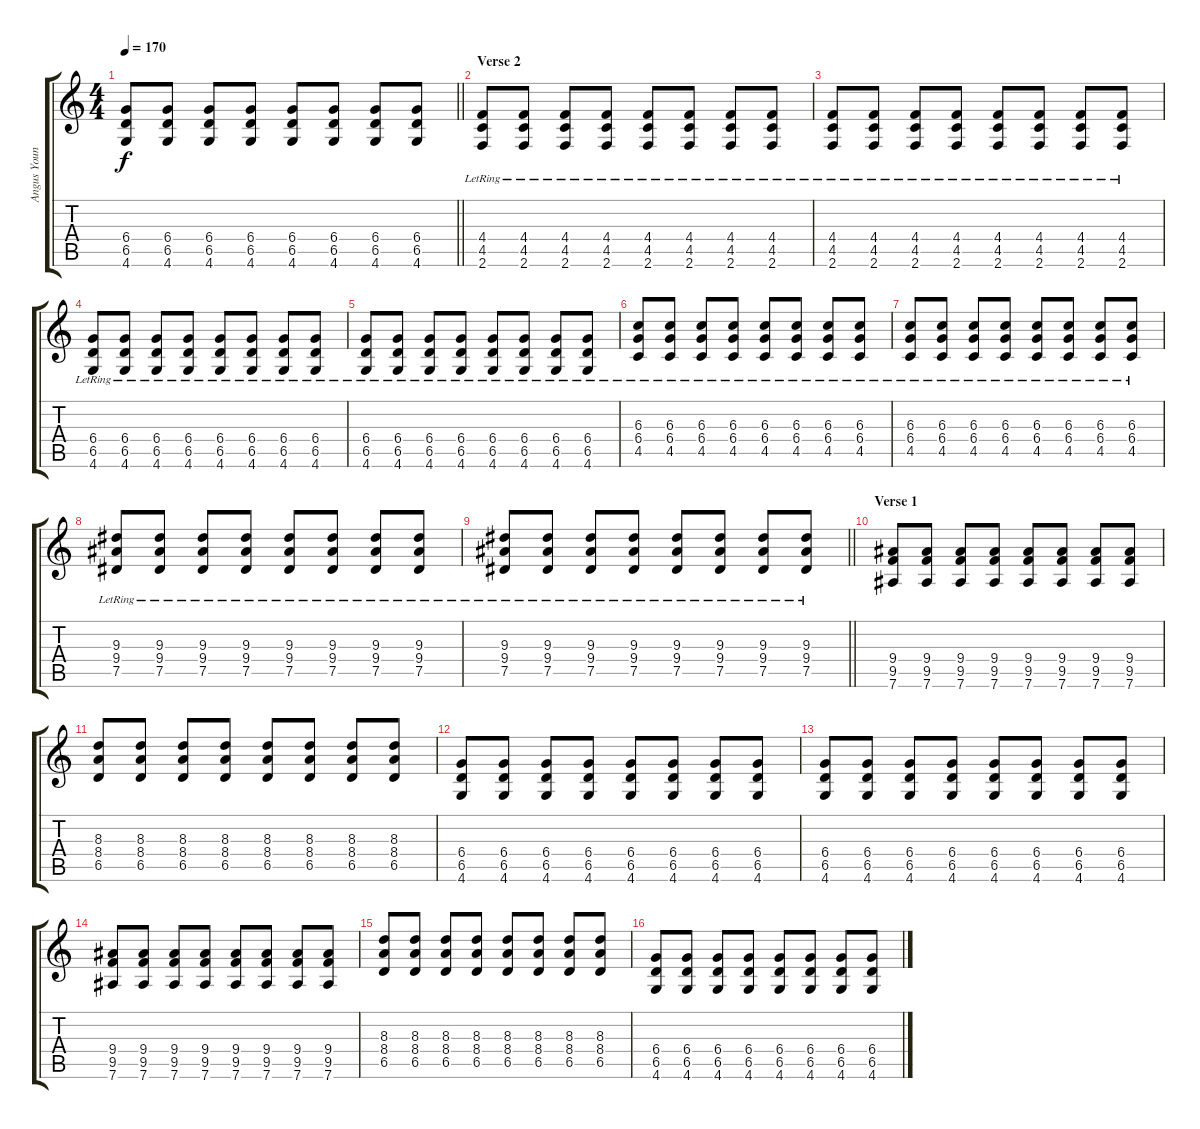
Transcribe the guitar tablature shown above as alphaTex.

\track ("Angus Young (Bernd)" "Angus Youn") {instrument overdrivenguitar}
\staff {score tabs}
\tuning (Eb4 Bb3 Gb3 Db3 Ab2 Eb2) {hide}
\ts (4 4)
\tempo 170
\clef g2
\barLineRight lightlight
\ks c
(6.4 6.5 4.6).8{dy f} (6.4 6.5 4.6).8 (6.4 6.5 4.6).8 (6.4 6.5 4.6).8 (6.4 6.5 4.6).8 (6.4 6.5 4.6).8 (6.4 6.5 4.6).8 (6.4 6.5 4.6).8 |
\section ("" "Verse 2")
(4.4{lr} 4.5{lr} 2.6{lr}).8 (4.4{lr} 4.5{lr} 2.6{lr}).8 (4.4{lr} 4.5{lr} 2.6{lr}).8 (4.4{lr} 4.5{lr} 2.6{lr}).8 (4.4{lr} 4.5{lr} 2.6{lr}).8 (4.4{lr} 4.5{lr} 2.6{lr}).8 (4.4{lr} 4.5{lr} 2.6{lr}).8 (4.4{lr} 4.5{lr} 2.6{lr}).8 |
(4.4{lr} 4.5{lr} 2.6{lr}).8 (4.4{lr} 4.5{lr} 2.6{lr}).8 (4.4{lr} 4.5{lr} 2.6{lr}).8 (4.4{lr} 4.5{lr} 2.6{lr}).8 (4.4{lr} 4.5{lr} 2.6{lr}).8 (4.4{lr} 4.5{lr} 2.6{lr}).8 (4.4{lr} 4.5{lr} 2.6{lr}).8 (4.4{lr} 4.5{lr} 2.6{lr}).8 |
(6.4{lr} 6.5{lr} 4.6{lr}).8 (6.4{lr} 6.5{lr} 4.6{lr}).8 (6.4{lr} 6.5{lr} 4.6{lr}).8 (6.4{lr} 6.5{lr} 4.6{lr}).8 (6.4{lr} 6.5{lr} 4.6{lr}).8 (6.4{lr} 6.5{lr} 4.6{lr}).8 (6.4{lr} 6.5{lr} 4.6{lr}).8 (6.4{lr} 6.5{lr} 4.6{lr}).8 |
(6.4{lr} 6.5{lr} 4.6{lr}).8 (6.4{lr} 6.5{lr} 4.6{lr}).8 (6.4{lr} 6.5{lr} 4.6{lr}).8 (6.4{lr} 6.5{lr} 4.6{lr}).8 (6.4{lr} 6.5{lr} 4.6{lr}).8 (6.4{lr} 6.5{lr} 4.6{lr}).8 (6.4{lr} 6.5{lr} 4.6{lr}).8 (6.4{lr} 6.5{lr} 4.6{lr}).8 |
(6.3{lr} 6.4{lr} 4.5{lr}).8 (6.3{lr} 6.4{lr} 4.5{lr}).8 (6.3{lr} 6.4{lr} 4.5{lr}).8 (6.3{lr} 6.4{lr} 4.5{lr}).8 (6.3{lr} 6.4{lr} 4.5{lr}).8 (6.3{lr} 6.4{lr} 4.5{lr}).8 (6.3{lr} 6.4{lr} 4.5{lr}).8 (6.3{lr} 6.4{lr} 4.5{lr}).8 |
(6.3{lr} 6.4{lr} 4.5{lr}).8 (6.3{lr} 6.4{lr} 4.5{lr}).8 (6.3{lr} 6.4{lr} 4.5{lr}).8 (6.3{lr} 6.4{lr} 4.5{lr}).8 (6.3{lr} 6.4{lr} 4.5{lr}).8 (6.3{lr} 6.4{lr} 4.5{lr}).8 (6.3{lr} 6.4{lr} 4.5{lr}).8 (6.3{lr} 6.4{lr} 4.5{lr}).8 |
(9.3{lr} 9.4{lr} 7.5{lr}).8 (9.3{lr} 9.4{lr} 7.5{lr}).8 (9.3{lr} 9.4{lr} 7.5{lr}).8 (9.3{lr} 9.4{lr} 7.5{lr}).8 (9.3{lr} 9.4{lr} 7.5{lr}).8 (9.3{lr} 9.4{lr} 7.5{lr}).8 (9.3{lr} 9.4{lr} 7.5{lr}).8 (9.3{lr} 9.4{lr} 7.5{lr}).8 |
\barLineRight lightlight
(9.3{lr} 9.4{lr} 7.5{lr}).8 (9.3{lr} 9.4{lr} 7.5{lr}).8 (9.3{lr} 9.4{lr} 7.5{lr}).8 (9.3{lr} 9.4{lr} 7.5{lr}).8 (9.3{lr} 9.4{lr} 7.5{lr}).8 (9.3{lr} 9.4{lr} 7.5{lr}).8 (9.3{lr} 9.4{lr} 7.5{lr}).8 (9.3{lr} 9.4{lr} 7.5{lr}).8 |
\section ("" "Verse 1")
(9.4 9.5 7.6).8 (9.4 9.5 7.6).8 (9.4 9.5 7.6).8 (9.4 9.5 7.6).8 (9.4 9.5 7.6).8 (9.4 9.5 7.6).8 (9.4 9.5 7.6).8 (9.4 9.5 7.6).8 |
(8.3 8.4 6.5).8 (8.3 8.4 6.5).8 (8.3 8.4 6.5).8 (8.3 8.4 6.5).8 (8.3 8.4 6.5).8 (8.3 8.4 6.5).8 (8.3 8.4 6.5).8 (8.3 8.4 6.5).8 |
(6.4 6.5 4.6).8 (6.4 6.5 4.6).8 (6.4 6.5 4.6).8 (6.4 6.5 4.6).8 (6.4 6.5 4.6).8 (6.4 6.5 4.6).8 (6.4 6.5 4.6).8 (6.4 6.5 4.6).8 |
(6.4 6.5 4.6).8 (6.4 6.5 4.6).8 (6.4 6.5 4.6).8 (6.4 6.5 4.6).8 (6.4 6.5 4.6).8 (6.4 6.5 4.6).8 (6.4 6.5 4.6).8 (6.4 6.5 4.6).8 |
(9.4 9.5 7.6).8 (9.4 9.5 7.6).8 (9.4 9.5 7.6).8 (9.4 9.5 7.6).8 (9.4 9.5 7.6).8 (9.4 9.5 7.6).8 (9.4 9.5 7.6).8 (9.4 9.5 7.6).8 |
(8.3 8.4 6.5).8 (8.3 8.4 6.5).8 (8.3 8.4 6.5).8 (8.3 8.4 6.5).8 (8.3 8.4 6.5).8 (8.3 8.4 6.5).8 (8.3 8.4 6.5).8 (8.3 8.4 6.5).8 |
(6.4 6.5 4.6).8 (6.4 6.5 4.6).8 (6.4 6.5 4.6).8 (6.4 6.5 4.6).8 (6.4 6.5 4.6).8 (6.4 6.5 4.6).8 (6.4 6.5 4.6).8 (6.4 6.5 4.6).8
